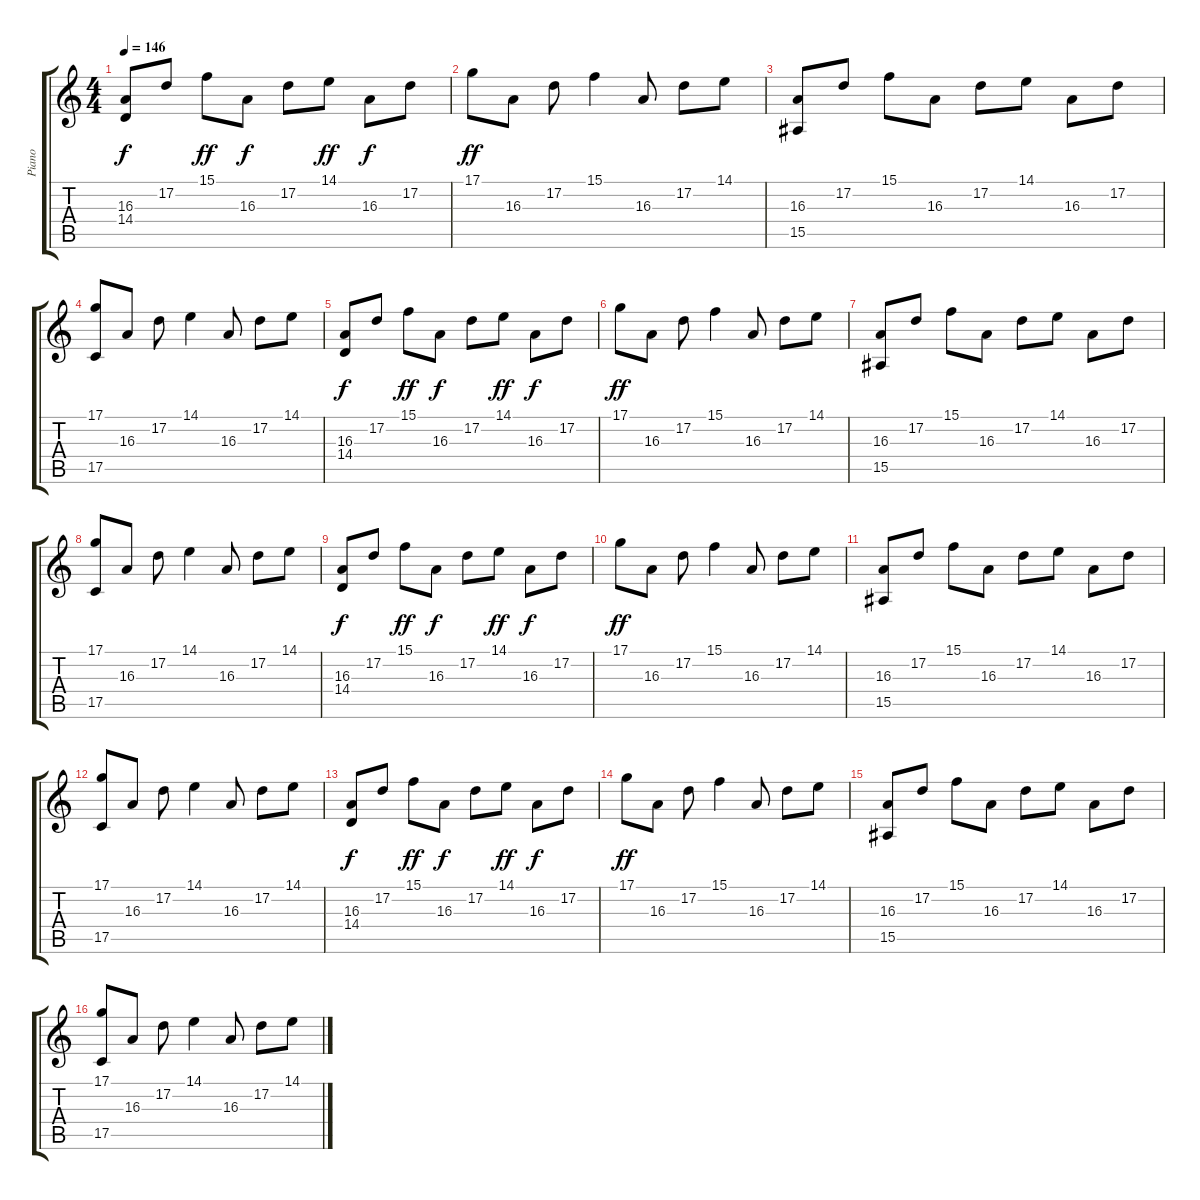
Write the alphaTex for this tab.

\track ("Piano" "Piano") {instrument brightacousticpiano}
\staff {score tabs}
\tuning (D4 A3 F3 C3 G2 D2) {hide}
\ts (4 4)
\tempo 146
\tempo 115
\tempo 146
\clef g2
\ks c
(16.3 14.4).8{dy f instrument brightacousticpiano} 17.2.8 15.1.8{dy ff} 16.3.8{dy f} 17.2.8 14.1.8{dy ff} 16.3.8{dy f} 17.2.8 |
17.1.8{dy ff} 16.3.8 17.2.8 15.1.4 16.3.8 17.2.8 14.1.8 |
(16.3 15.5).8 17.2.8 15.1.8 16.3.8 17.2.8 14.1.8 16.3.8 17.2.8 |
(17.1 17.5).8 16.3.8 17.2.8 14.1.4 16.3.8 17.2.8 14.1.8 |
(16.3 14.4).8{dy f} 17.2.8 15.1.8{dy ff} 16.3.8{dy f} 17.2.8 14.1.8{dy ff} 16.3.8{dy f} 17.2.8 |
17.1.8{dy ff} 16.3.8 17.2.8 15.1.4 16.3.8 17.2.8 14.1.8 |
(16.3 15.5).8 17.2.8 15.1.8 16.3.8 17.2.8 14.1.8 16.3.8 17.2.8 |
(17.1 17.5).8 16.3.8 17.2.8 14.1.4 16.3.8 17.2.8 14.1.8 |
(16.3 14.4).8{dy f} 17.2.8 15.1.8{dy ff} 16.3.8{dy f} 17.2.8 14.1.8{dy ff} 16.3.8{dy f} 17.2.8 |
17.1.8{dy ff} 16.3.8 17.2.8 15.1.4 16.3.8 17.2.8 14.1.8 |
(16.3 15.5).8 17.2.8 15.1.8 16.3.8 17.2.8 14.1.8 16.3.8 17.2.8 |
(17.1 17.5).8 16.3.8 17.2.8 14.1.4 16.3.8 17.2.8 14.1.8 |
(16.3 14.4).8{dy f} 17.2.8 15.1.8{dy ff} 16.3.8{dy f} 17.2.8 14.1.8{dy ff} 16.3.8{dy f} 17.2.8 |
17.1.8{dy ff} 16.3.8 17.2.8 15.1.4 16.3.8 17.2.8 14.1.8 |
(16.3 15.5).8 17.2.8 15.1.8 16.3.8 17.2.8 14.1.8 16.3.8 17.2.8 |
(17.1 17.5).8 16.3.8 17.2.8 14.1.4 16.3.8 17.2.8 14.1.8
